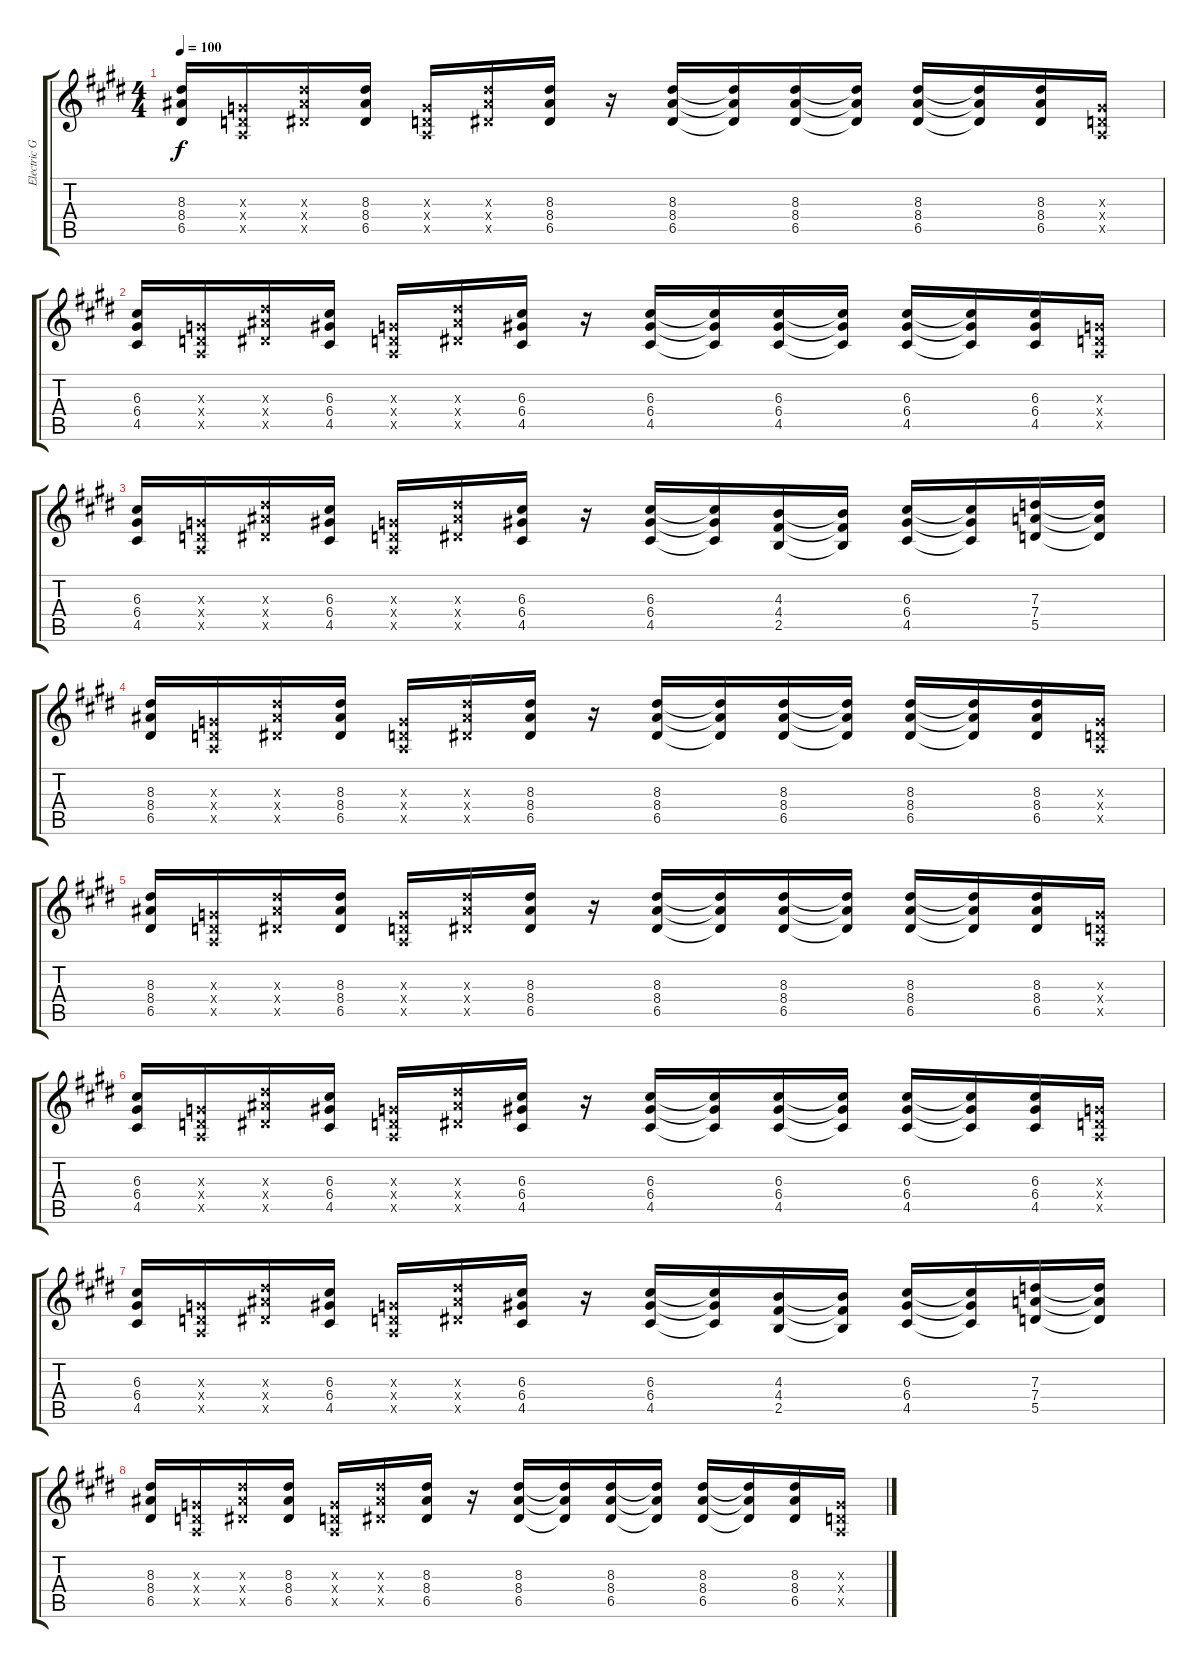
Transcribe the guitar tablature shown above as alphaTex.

\track ("Electric Guitar" "Electric G") {instrument distortionguitar}
\staff {score tabs}
\tuning (E4 B3 G3 D3 A2 E2) {hide}
\ts (4 4)
\tempo 100
\clef g2
\ks e
(8.3 8.4 6.5).16{dy f} (0.3{x} 0.4{x} 0.5{x}).16 (8.3{x} 8.4{x} 6.5{x}).16 (8.3 8.4 6.5).16 (0.3{x} 0.4{x} 0.5{x}).16 (8.3{x} 8.4{x} 6.5{x}).16 (8.3 8.4 6.5).16 r.16 (8.3 8.4 6.5).16 (8.3{t} 8.4{t} 6.5{t}).16 (8.3 8.4 6.5).16 (8.3{t} 8.4{t} 6.5{t}).16 (8.3 8.4 6.5).16 (8.3{t} 8.4{t} 6.5{t}).16 (8.3 8.4 6.5).16 (0.3{x} 0.4{x} 0.5{x}).16 |
(6.3 6.4 4.5).16 (0.3{x} 0.4{x} 0.5{x}).16 (8.3{x} 8.4{x} 6.5{x}).16 (6.3 6.4 4.5).16 (0.3{x} 0.4{x} 0.5{x}).16 (8.3{x} 8.4{x} 6.5{x}).16 (6.3 6.4 4.5).16 r.16 (6.3 6.4 4.5).16 (6.3{t} 6.4{t} 4.5{t}).16 (6.3 6.4 4.5).16 (6.3{t} 6.4{t} 4.5{t}).16 (6.3 6.4 4.5).16 (6.3{t} 6.4{t} 4.5{t}).16 (6.3 6.4 4.5).16 (0.3{x} 0.4{x} 0.5{x}).16 |
(6.3 6.4 4.5).16 (0.3{x} 0.4{x} 0.5{x}).16 (8.3{x} 8.4{x} 6.5{x}).16 (6.3 6.4 4.5).16 (0.3{x} 0.4{x} 0.5{x}).16 (8.3{x} 8.4{x} 6.5{x}).16 (6.3 6.4 4.5).16 r.16 (6.3 6.4 4.5).16 (6.3{t} 6.4{t} 4.5{t}).16 (4.3 4.4 2.5).16 (4.3{t} 4.4{t} 2.5{t}).16 (6.3 6.4 4.5).16 (6.3{t} 6.4{t} 4.5{t}).16 (7.3 7.4 5.5).16 (7.3{t} 7.4{t} 5.5{t}).16 |
(8.3 8.4 6.5).16 (0.3{x} 0.4{x} 0.5{x}).16 (8.3{x} 8.4{x} 6.5{x}).16 (8.3 8.4 6.5).16 (0.3{x} 0.4{x} 0.5{x}).16 (8.3{x} 8.4{x} 6.5{x}).16 (8.3 8.4 6.5).16 r.16 (8.3 8.4 6.5).16 (8.3{t} 8.4{t} 6.5{t}).16 (8.3 8.4 6.5).16 (8.3{t} 8.4{t} 6.5{t}).16 (8.3 8.4 6.5).16 (8.3{t} 8.4{t} 6.5{t}).16 (8.3 8.4 6.5).16 (0.3{x} 0.4{x} 0.5{x}).16 |
(8.3 8.4 6.5).16 (0.3{x} 0.4{x} 0.5{x}).16 (8.3{x} 8.4{x} 6.5{x}).16 (8.3 8.4 6.5).16 (0.3{x} 0.4{x} 0.5{x}).16 (8.3{x} 8.4{x} 6.5{x}).16 (8.3 8.4 6.5).16 r.16 (8.3 8.4 6.5).16 (8.3{t} 8.4{t} 6.5{t}).16 (8.3 8.4 6.5).16 (8.3{t} 8.4{t} 6.5{t}).16 (8.3 8.4 6.5).16 (8.3{t} 8.4{t} 6.5{t}).16 (8.3 8.4 6.5).16 (0.3{x} 0.4{x} 0.5{x}).16 |
(6.3 6.4 4.5).16 (0.3{x} 0.4{x} 0.5{x}).16 (8.3{x} 8.4{x} 6.5{x}).16 (6.3 6.4 4.5).16 (0.3{x} 0.4{x} 0.5{x}).16 (8.3{x} 8.4{x} 6.5{x}).16 (6.3 6.4 4.5).16 r.16 (6.3 6.4 4.5).16 (6.3{t} 6.4{t} 4.5{t}).16 (6.3 6.4 4.5).16 (6.3{t} 6.4{t} 4.5{t}).16 (6.3 6.4 4.5).16 (6.3{t} 6.4{t} 4.5{t}).16 (6.3 6.4 4.5).16 (0.3{x} 0.4{x} 0.5{x}).16 |
(6.3 6.4 4.5).16 (0.3{x} 0.4{x} 0.5{x}).16 (8.3{x} 8.4{x} 6.5{x}).16 (6.3 6.4 4.5).16 (0.3{x} 0.4{x} 0.5{x}).16 (8.3{x} 8.4{x} 6.5{x}).16 (6.3 6.4 4.5).16 r.16 (6.3 6.4 4.5).16 (6.3{t} 6.4{t} 4.5{t}).16 (4.3 4.4 2.5).16 (4.3{t} 4.4{t} 2.5{t}).16 (6.3 6.4 4.5).16 (6.3{t} 6.4{t} 4.5{t}).16 (7.3 7.4 5.5).16 (7.3{t} 7.4{t} 5.5{t}).16 |
(8.3 8.4 6.5).16 (0.3{x} 0.4{x} 0.5{x}).16 (8.3{x} 8.4{x} 6.5{x}).16 (8.3 8.4 6.5).16 (0.3{x} 0.4{x} 0.5{x}).16 (8.3{x} 8.4{x} 6.5{x}).16 (8.3 8.4 6.5).16 r.16 (8.3 8.4 6.5).16 (8.3{t} 8.4{t} 6.5{t}).16 (8.3 8.4 6.5).16 (8.3{t} 8.4{t} 6.5{t}).16 (8.3 8.4 6.5).16 (8.3{t} 8.4{t} 6.5{t}).16 (8.3 8.4 6.5).16 (0.3{x} 0.4{x} 0.5{x}).16
